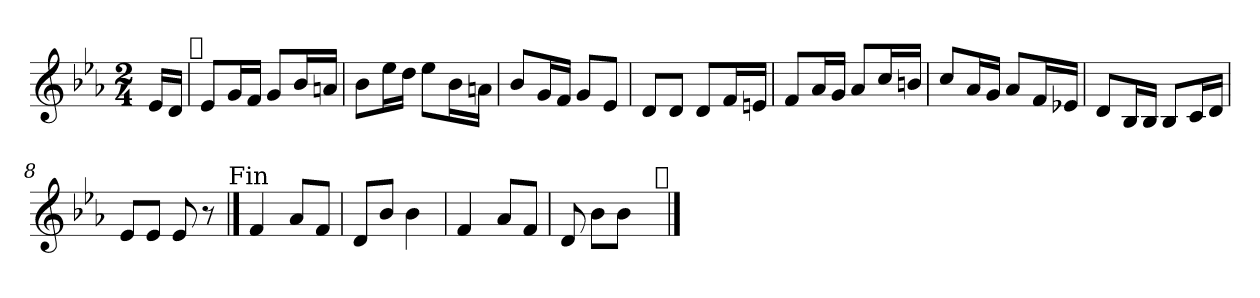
**kern
*part1
*staff1
*clefG2
*k[b-e-a-]
*E-:
*M2/4
=
16e-/LL
16d/JJ
!LO:TX:a:t=𝄋
=1
8e-/L
16g/L
16f/JJ
8g/L
16b-/L
16an/JJ
=2
8b-\L
16ee-\L
16dd\JJ
8ee-\L
16b-\L
16an\JJ
=3
8b-/L
16g/L
16f/JJ
8g/L
8e-/J
=4
8d/L
8d/J
8d/L
16f/L
16en/JJ
!!LO:LB:g=z
=5
8f/L
16a-/L
16g/JJ
8a-/L
16cc/L
16bn/JJ
=6
8cc/L
16a-/L
16g/JJ
8a-/L
16f/L
16e-X/JJ
=7
8d/L
16B-/L
16B-/JJ
8B-/L
16c/L
16d/JJ
=8
8e-/L
8e-/J
8e-/
8r
!LO:TX:a:t=Fin
==9
4f/
8a-/L
8f/J
=10
8d/L
8b-/J
4b-\
!!LO:LB:g=z
=11
4f/
8a-/L
8f/J
=12
8d/
8b-\L
8b-\J
8ryy
!LO:TX:a:t=𝄋
==
*-
